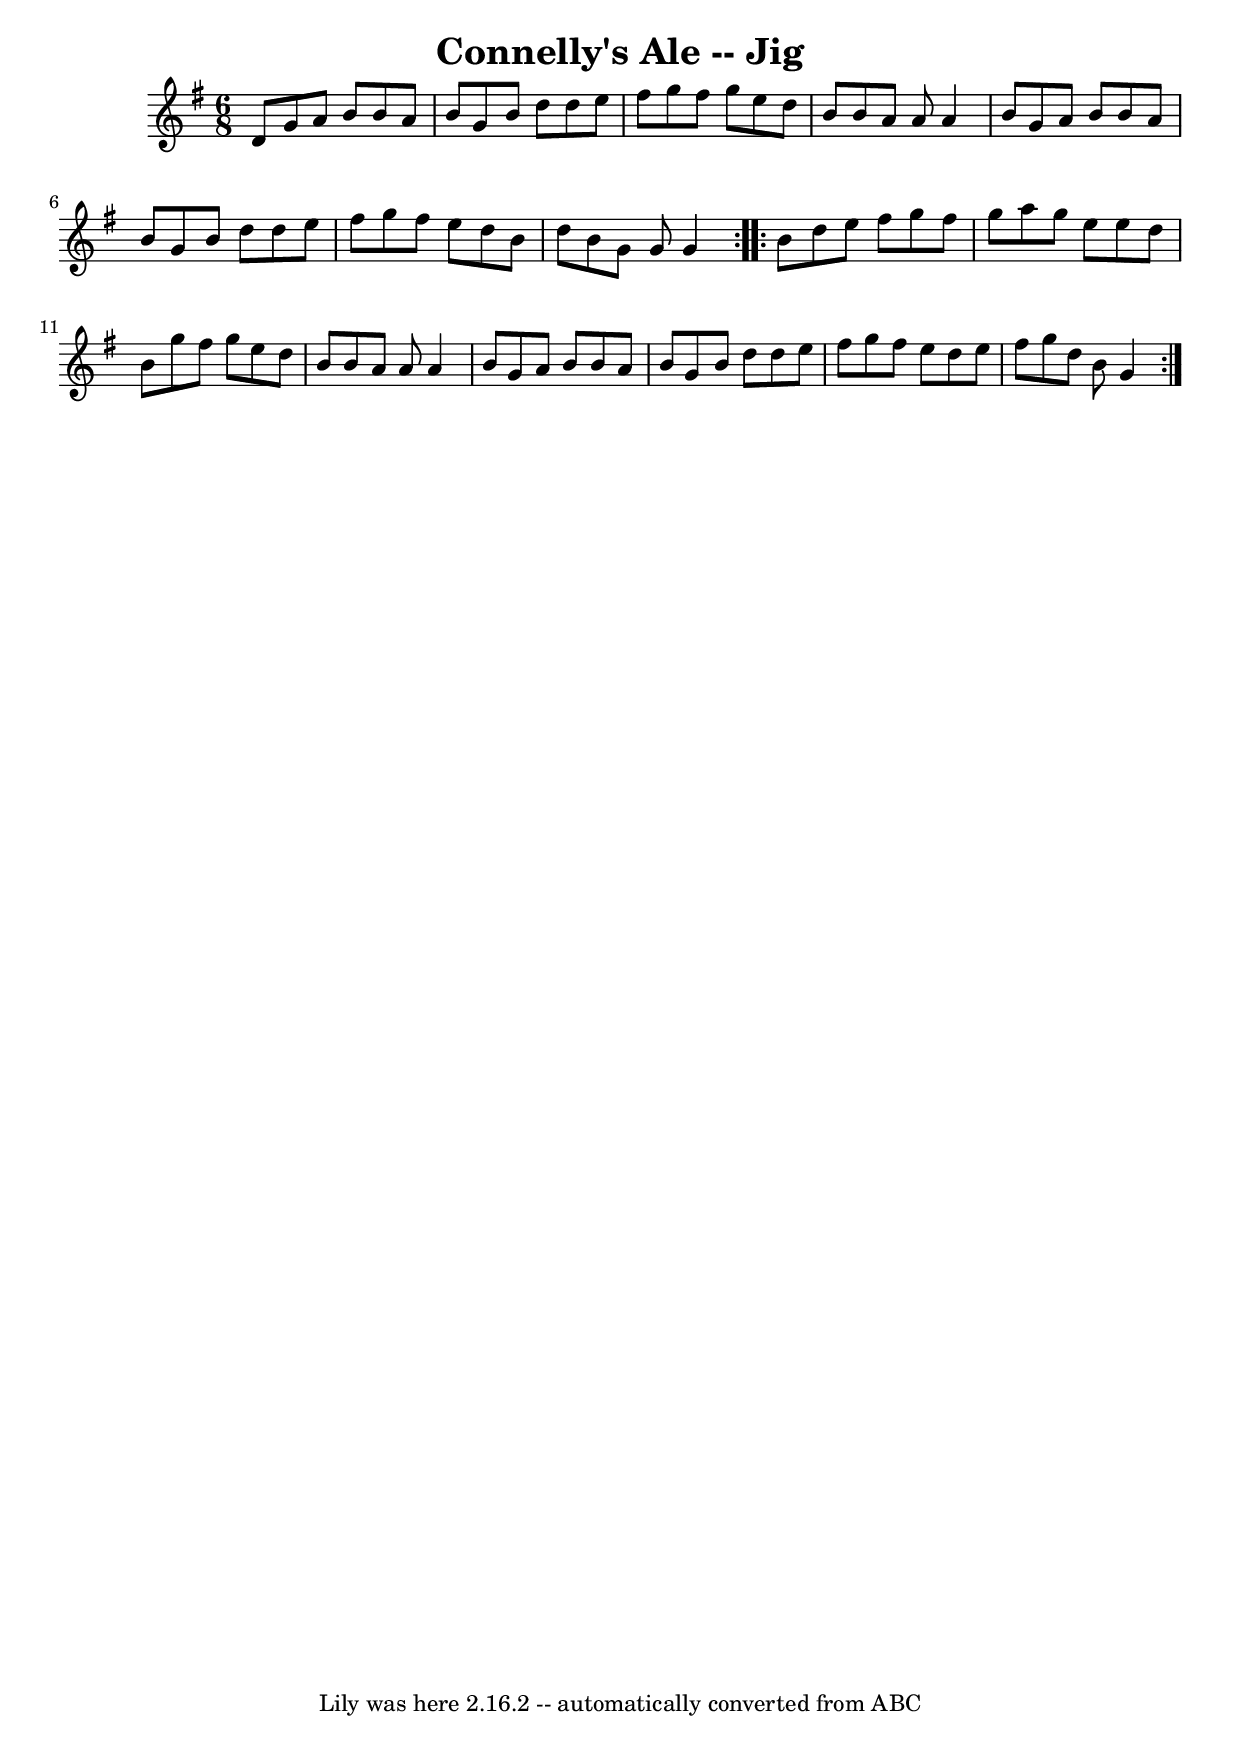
\version "2.16.2"
\include "Mammoth.ily"
\header {
  %% book = "Ryan's Mammoth Collection"
 crossRefNumber = "1"
 footnotes = "\\\\111 622"
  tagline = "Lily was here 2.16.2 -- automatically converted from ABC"
  title = "Connelly's Ale -- Jig"

}
voicedefault =  {



  \repeat volta 2 {

    \time 6/8 
    \key g \major d'8   |
 g'8 a'8 b'8 b'8 a'8 b'8     |
 g'8 b'8 d''8 d''8 e''8 fis''8    |
 g''8 fis''8 g''8 e''8 d''8 b'8     |
 b'8 a'8 a'8 a'4 b'8     |
 g'8 a'8 b'8 b'8 a'8 b'8    |
 g'8 b'8 d''8 d''8 e''8 fis''8     |
 g''8 fis''8 e''8 d''8 b'8 d''8     |
 b'8 g'8 g'8 g'4  
  }     

  \repeat volta 2 { b'8   |
 d''8 e''8 fis''8 g''8 fis''8 g''8     |
 a''8 g''8 e''8 e''8 d''8 b'8    |
 g''8 fis''8 g''8 e''8 d''8 b'8     |
 b'8 a'8 a'8 a'4 b'8     |
 g'8 a'8 b'8 b'8 a'8 b'8    |
 g'8 b'8 d''8 d''8 e''8 fis''8     |
 g''8 fis''8 e''8 d''8 e''8 fis''8     |
 g''8 d''8 b'8 g'4  
  }   

}

\score{
  <<

    \context Staff="default"
    {
      \voicedefault 
      
    }

  >>
  \layout {
    
  }
  \midi {
  }

}
